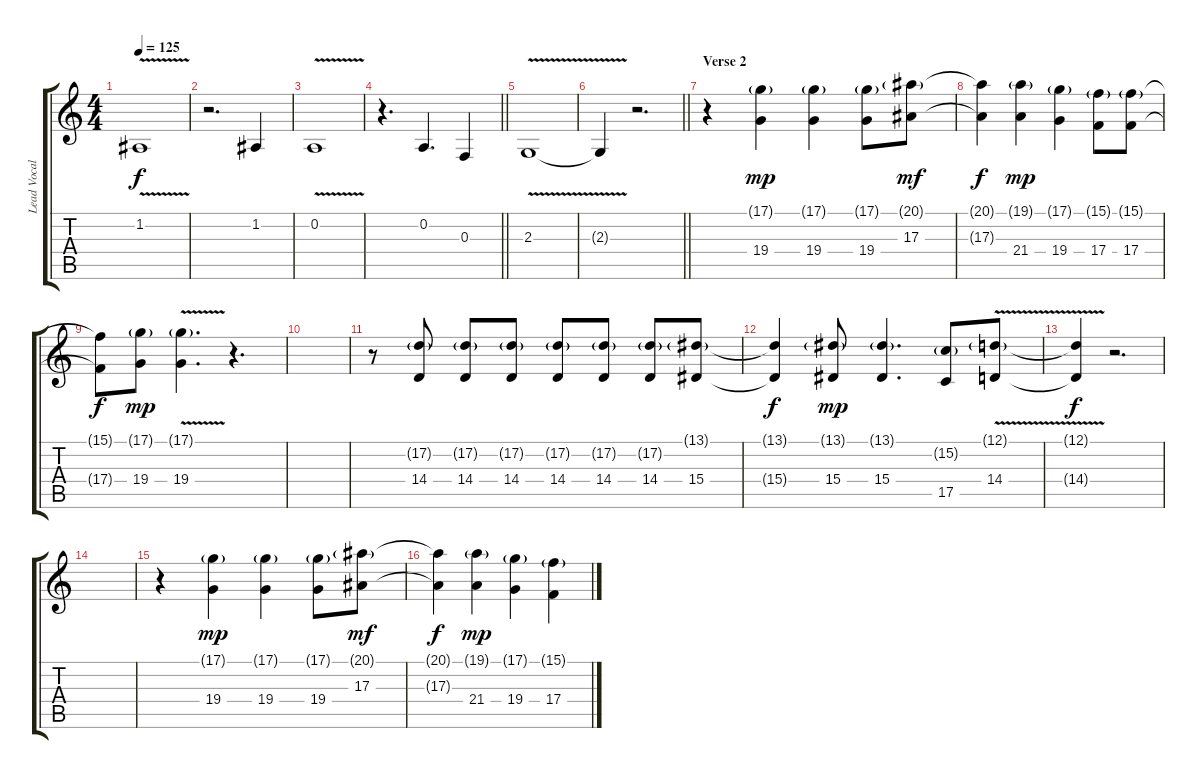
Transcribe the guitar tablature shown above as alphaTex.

\track ("Lead Vocals" "Lead Vocal") {instrument lead2sawtooth}
\staff {score tabs}
\tuning (D4 A3 F3 C3 G2 D2) {hide}
\ts (4 4)
\tempo 125
\clef g2
\ks c
1.2{v}.1{dy f} |
r.2{d} 1.2.4 |
0.2{v}.1 |
\barLineRight lightlight
r.4{d} 0.2.4{d} 0.3.4 |
2.3{v}.1 |
\barLineRight lightlight
2.3{t}.4 r.2{d} |
\section ("" "Verse 2")
r.4 (17.1{g} 19.4).4{dy mp} (17.1{g} 19.4).4 (17.1{g} 19.4).8 (20.1{g} 17.3).8{dy mf} |
(20.1{t} 17.3{t}).4{dy f} (19.1{g} 21.4).4{dy mp} (17.1{g} 19.4).4 (15.1{g} 17.4).8 (15.1{g} 17.4).8 |
(15.1{t} 17.4{t}).8{dy f} (17.1{g} 19.4).8{dy mp} (17.1{v g} 19.4{v}).4{d} r.4{d} |
|
r.8 (17.2{g} 14.4).8 (17.2{g} 14.4).8 (17.2{g} 14.4).8 (17.2{g} 14.4).8 (17.2{g} 14.4).8 (17.2{g} 14.4).8 (13.1{g} 15.4).8 |
(13.1{t} 15.4{t}).4{dy f} (13.1{g} 15.4).8{dy mp} (13.1{g} 15.4).4{d} (15.2{g} 17.5).8 (12.1{v g} 14.4{v}).8 |
(12.1{t} 14.4{t}).4{dy f} r.2{d} |
|
r.4 (17.1{g} 19.4).4{dy mp} (17.1{g} 19.4).4 (17.1{g} 19.4).8 (20.1{g} 17.3).8{dy mf} |
(20.1{t} 17.3{t}).4{dy f} (19.1{g} 21.4).4{dy mp} (17.1{g} 19.4).4 (15.1{g} 17.4).4
